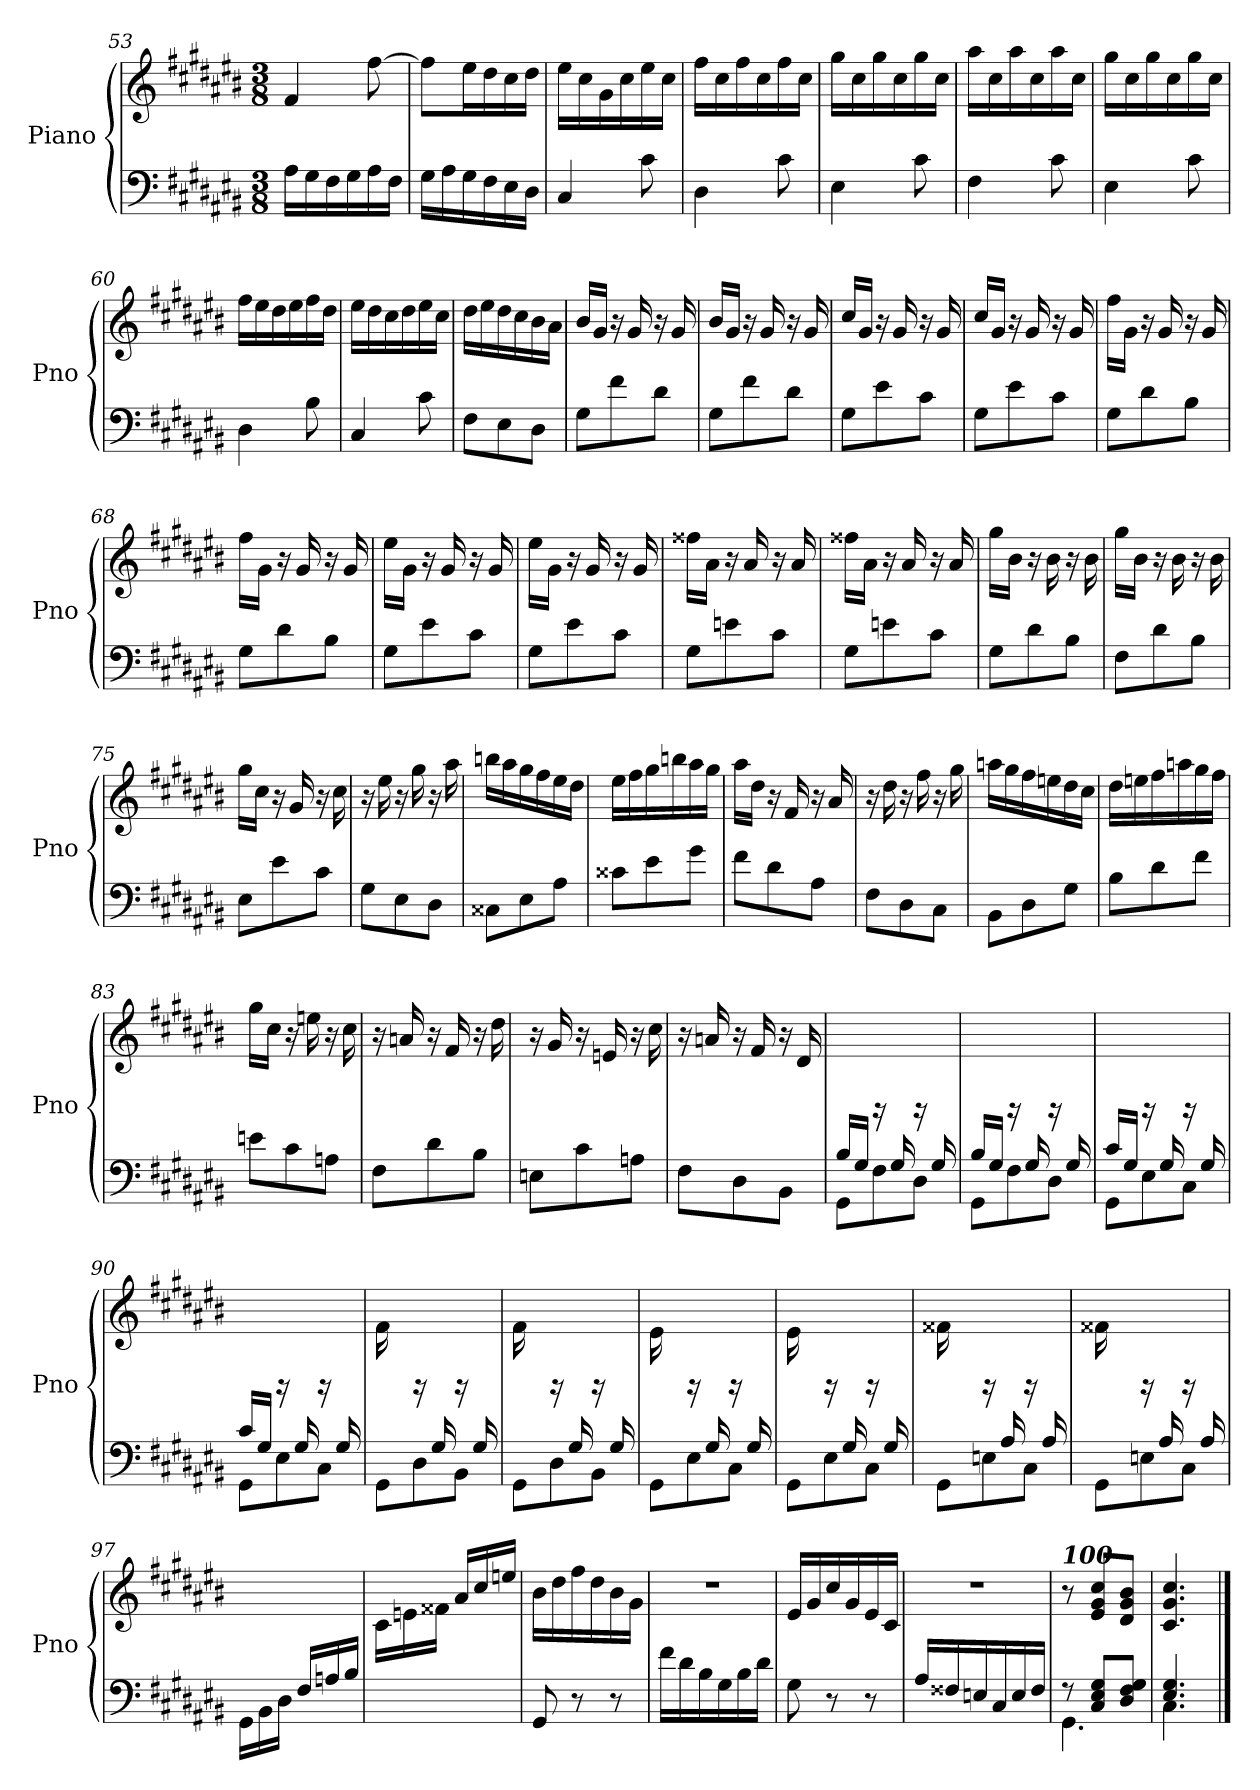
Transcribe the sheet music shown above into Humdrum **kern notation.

**kern	**kern
*part1	*part1
*staff2	*staff1
*I"Piano	*
*I'Pno	*
!!LO:LB:g=z
*clefF4	*clefG2
*k[f#c#g#d#a#e#b#]	*k[f#c#g#d#a#e#b#]
*M3/8	*M3/8
=53	=53
16A#\LL	4f#/
16G#\	.
16F#\	.
16G#\	.
16A#\	[8ff#\
16F#\JJ	.
=54	=54
16G#\LL	8ff#\L]
16A#\	.
16G#\	16ee#\L
16F#\	16dd#\
16E#\	16cc#\
16D#\JJ	16dd#\JJ
=55	=55
4C#/	16ee#\LL
.	16cc#\
.	16g#\
.	16cc#\
8c#\	16ee#\
.	16cc#\JJ
=56	=56
4D#\	16ff#\LL
.	16cc#\
.	16ff#\
.	16cc#\
8c#\	16ff#\
.	16cc#\JJ
=57	=57
4E#\	16gg#\LL
.	16cc#\
.	16gg#\
.	16cc#\
8c#\	16gg#\
.	16cc#\JJ
=58	=58
4F#\	16aa#\LL
.	16cc#\
.	16aa#\
.	16cc#\
8c#\	16aa#\
.	16cc#\JJ
!!LO:LB:g=z
=59	=59
4E#\	16gg#\LL
.	16cc#\
.	16gg#\
.	16cc#\
8c#\	16gg#\
.	16cc#\JJ
=60	=60
4D#\	16ff#\LL
.	16ee#\
.	16dd#\
.	16ee#\
8B#\	16ff#\
.	16dd#\JJ
=61	=61
4C#/	16ee#\LL
.	16dd#\
.	16cc#\
.	16dd#\
8c#\	16ee#\
.	16cc#\JJ
=62	=62
8F#\L	16dd#\LL
.	16ee#\
8E#\	16dd#\
.	16cc#\
8D#\J	16b#\
.	16a#\JJ
=63	=63
8G#\L	16b#/LL
.	16g#/JJ
8f#\	16r
.	16g#/
8d#\J	16r
.	16g#/
=64	=64
8G#\L	16b#/LL
.	16g#/JJ
8f#\	16r
.	16g#/
8d#\J	16r
.	16g#/
!!LO:LB:g=z
=65	=65
8G#\L	16cc#/LL
.	16g#/JJ
8e#\	16r
.	16g#/
8c#\J	16r
.	16g#/
=66	=66
8G#\L	16cc#/LL
.	16g#/JJ
8e#\	16r
.	16g#/
8c#\J	16r
.	16g#/
=67	=67
8G#\L	16ff#\LL
.	16g#\JJ
8d#\	16r
.	16g#/
8B#\J	16r
.	16g#/
=68	=68
8G#\L	16ff#\LL
.	16g#\JJ
8d#\	16r
.	16g#/
8B#\J	16r
.	16g#/
=69	=69
8G#\L	16ee#\LL
.	16g#\JJ
8e#\	16r
.	16g#/
8c#\J	16r
.	16g#/
=70	=70
8G#\L	16ee#\LL
.	16g#\JJ
8e#\	16r
.	16g#/
8c#\J	16r
.	16g#/
!!LO:PB:g=z
=71	=71
8G#\L	16ff##X\LL
.	16a#\JJ
8en\	16r
.	16a#/
8c#\J	16r
.	16a#/
=72	=72
8G#\L	16ff##X\LL
.	16a#\JJ
8en\	16r
.	16a#/
8c#\J	16r
.	16a#/
=73	=73
8G#\L	16gg#\LL
.	16b#\JJ
8d#\	16r
.	16b#\
8B#\J	16r
.	16b#\
=74	=74
8F#\L	16gg#\LL
.	16b#\JJ
8d#\	16r
.	16b#\
8B#\J	16r
.	16b#\
=75	=75
8E#\L	16gg#\LL
.	16cc#\JJ
8e#\	16r
.	16g#/
8c#\J	16r
.	16cc#\
=76	=76
8G#\L	16r
.	16ee#\
8E#\	16r
.	16gg#\
8D#\J	16r
.	16aa#\
!!LO:LB:g=z
=77	=77
8C##X\L	16bbn\LL
.	16aa#\
8E#\	16gg#\
.	16ff#\
8A#\J	16ee#\
.	16dd#\JJ
=78	=78
8c##X\L	16ee#\LL
.	16ff#\
8e#\	16gg#\
.	16bbn\
8g#\J	16aa#\
.	16gg#\JJ
=79	=79
8f#\L	16aa#\LL
.	16dd#\JJ
8d#\	16r
.	16f#/
8A#\J	16r
.	16a#/
=80	=80
8F#\L	16r
.	16dd#\
8D#\	16r
.	16ff#\
8C#\J	16r
.	16gg#\
=81	=81
8BB#\L	16aan\LL
.	16gg#\
8D#\	16ff#\
.	16een\
8G#\J	16dd#\
.	16cc#\JJ
=82	=82
8B#\L	16dd#\LL
.	16een\
8d#\	16ff#\
.	16aan\
8f#\J	16gg#\
.	16ff#\JJ
!!LO:LB:g=z
=83	=83
8en\L	16gg#\LL
.	16cc#\JJ
8c#\	16r
.	16een\
8An\J	16r
.	16cc#\
=84	=84
8F#\L	16r
.	16an/
8d#\	16r
.	16f#/
8B#\J	16r
.	16dd#\
=85	=85
8En\L	16r
.	16g#/
8c#\	16r
.	16en/
8An\J	16r
.	16cc#\
=86	=86
8F#\L	16r
.	16an/
8D#\	16r
.	16f#/
8BB#\J	16r
.	16d#/
=87	=87
*^	*
16B#/LL	8GG#\L	8ryy
16G#/JJ	.	.
16ryy	8F#\	16rBB
16G#/	.	16ryy
16ryy	8D#\J	16rBB
16G#/	.	16ryy
=88	=88	=88
16B#/LL	8GG#\L	8ryy
16G#/JJ	.	.
16ryy	8F#\	16rBB
16G#/	.	16ryy
16ryy	8D#\J	16rBB
16G#/	.	16ryy
!!LO:LB:g=z
=89	=89	=89
16c#/LL	8GG#\L	8ryy
16G#/JJ	.	.
16ryy	8E#\	16rBB
16G#/	.	16ryy
16ryy	8C#\J	16rBB
16G#/	.	16ryy
=90	=90	=90
16c#/LL	8GG#\L	8ryy
16G#/JJ	.	.
16ryy	8E#\	16rBB
16G#/	.	16ryy
16ryy	8C#\J	16rBB
16G#/	.	16ryy
=91	=91	=91
16ryy	8GG#\L	16f#\LL
16G#/JJ	.	16ryy
16ryy	8D#\	16rBB
16G#/	.	16ryy
16ryy	8BB#\J	16rBB
16G#/	.	16ryy
=92	=92	=92
16ryy	8GG#\L	16f#\LL
16G#/JJ	.	16ryy
16ryy	8D#\	16rBB
16G#/	.	16ryy
16ryy	8BB#\J	16rBB
16G#/	.	16ryy
=93	=93	=93
16ryy	8GG#\L	16e#\LL
16G#/JJ	.	16ryy
16ryy	8E#\	16rBB
16G#/	.	16ryy
16ryy	8C#\J	16rBB
16G#/	.	16ryy
=94	=94	=94
16ryy	8GG#\L	16e#\LL
16G#/JJ	.	16ryy
16ryy	8E#\	16rBB
16G#/	.	16ryy
16ryy	8C#\J	16rBB
16G#/	.	16ryy
=95	=95	=95
16ryy	8GG#\L	16f##X\LL
16A#/JJ	.	16ryy
16ryy	8En\	16rBB
16A#/	.	16ryy
16ryy	8C#\J	16rBB
16A#/	.	16ryy
!!LO:LB:g=z
=96	=96	=96
16ryy	8GG#\L	16f##X\LL
16A#/JJ	.	16ryy
16ryy	8En\	16rBB
16A#/	.	16ryy
16ryy	8C#\J	16rBB
16A#/	.	16ryy
=97	=97	=97
8.ryy	16GG#\LL	8.ryy
.	16BB#\	.
.	16D#\JJ	.
16F#/LL	8.ryy	8.ryy
16An/	.	.
16B#/JJ	.	.
*v	*v	*
=98	=98
*	*^
8.ryy	8.ryy	16c#\LL
.	.	16en\
.	.	16f##X\JJ
8.ryy	16a#/LL	8.ryy
.	16cc#/	.
.	16een/JJ	.
*	*v	*v
=99	=99
8GG#/	16b#\LL
.	16dd#\
8r	16ff#\
.	16dd#\
8r	16b#\
.	16g#\JJ
=100	=100
16f#\LL	4.r
16d#\	.
16B#\	.
16G#\	.
16B#\	.
16d#\JJ	.
=101	=101
8G#\	16e#/LL
.	16g#/
8r	16cc#/
.	16g#/
8r	16e#/
.	16c#/JJ
!!LO:PB:g=z
=102	=102
16A#/LL	4.r
16F##X/	.
16En/	.
16C#/	.
16E/	.
16F##/JJ	.
=103	=103
*^	*
!	!	!LO:TX:a:Bi:t=100
8r	4.GG#\	8r
8C#/ 8E#/ 8G#/L	.	8e#/ 8g#/ 8cc#/L
8D#/ 8F#/ 8G#/J	.	8d#/ 8g#/ 8b#/J
=104	=104	=104
4.E#/ 4.G#/	4.C#\	4.c#/ 4.g#/ 4.cc#/
*v	*v	*
==	==
*-	*-
